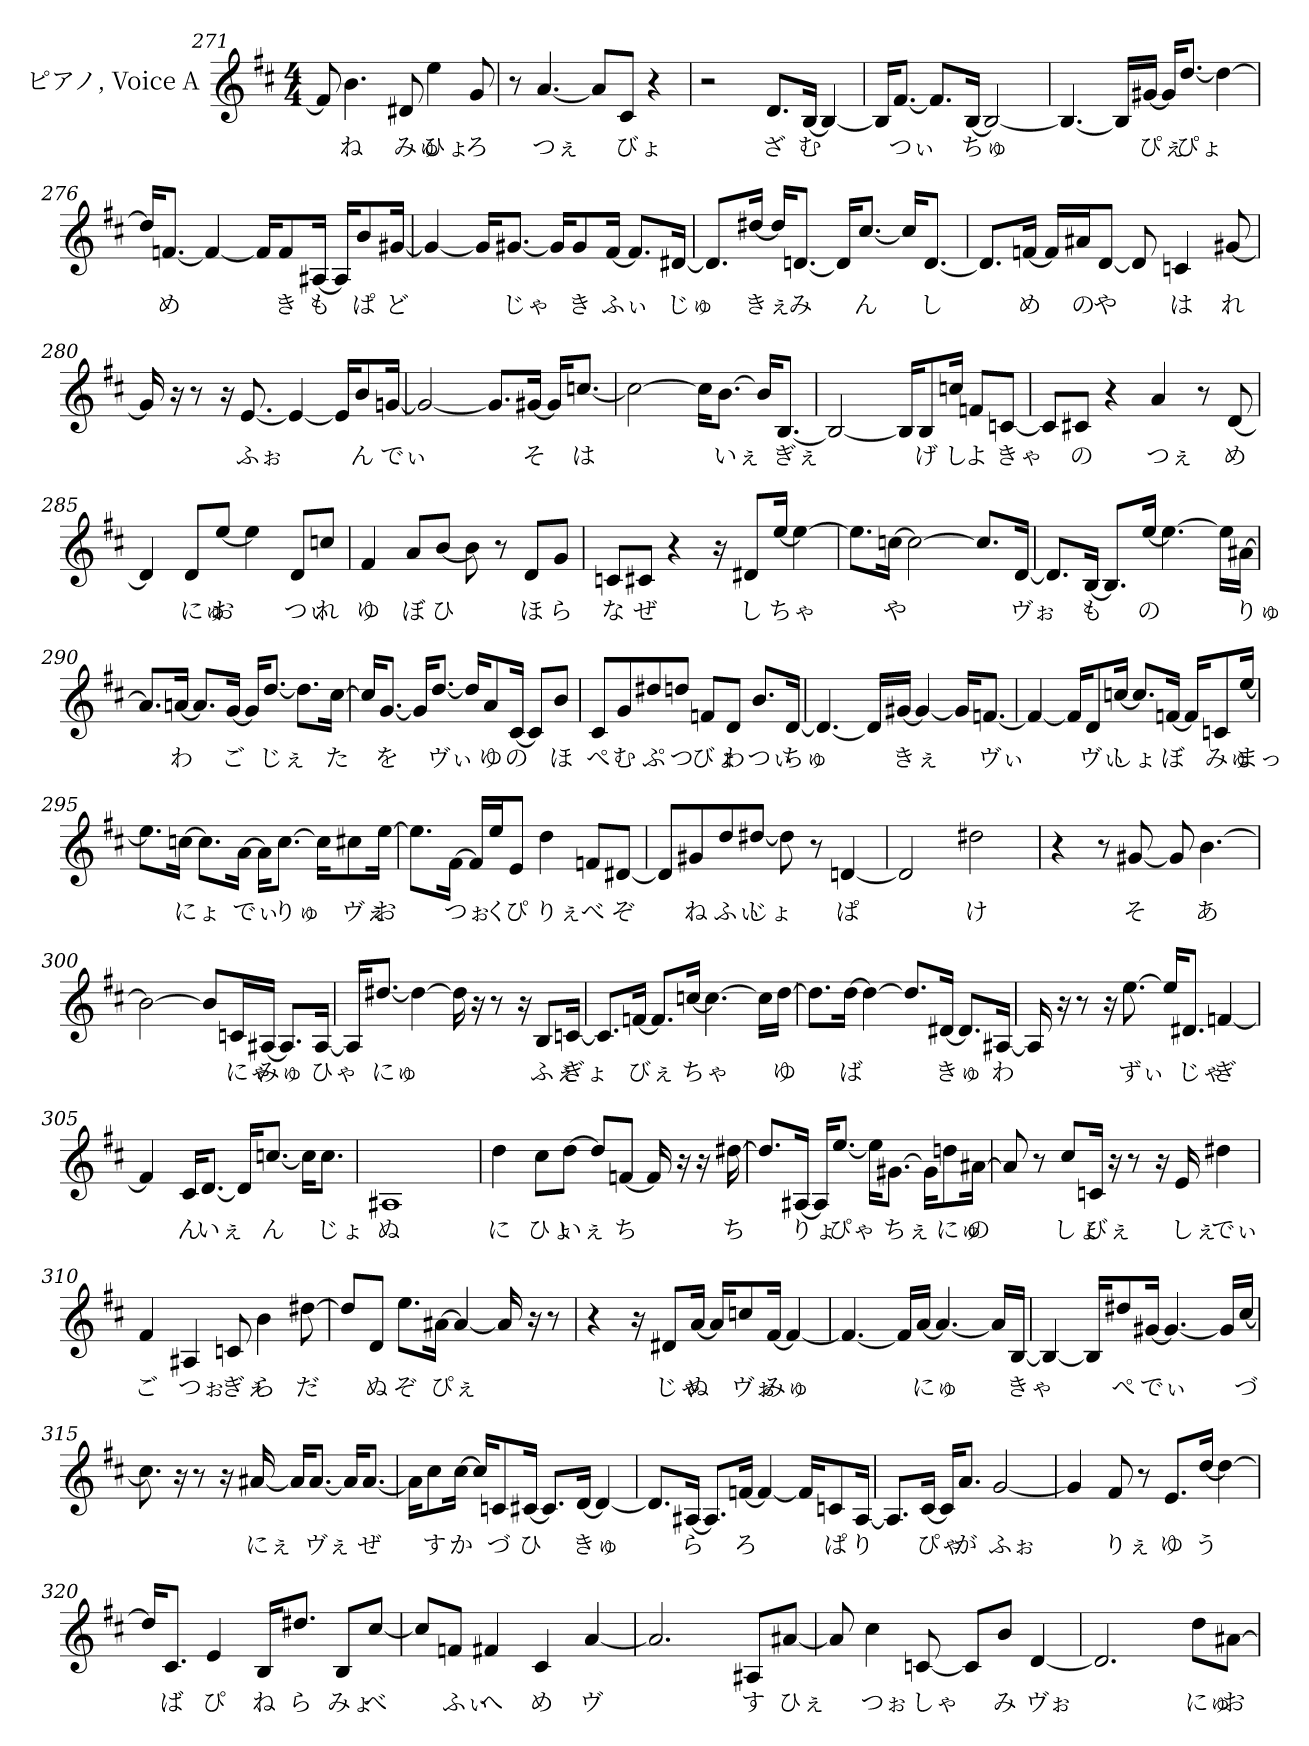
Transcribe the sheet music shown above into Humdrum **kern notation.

**kern	**text
*part1	*part1
*staff1	*staff1
*I"ピアノ, Voice A	*
*clefG2	*
*k[f#c#]	*
*M4/4	*
=271	=271
8f#/]	.
!	!LO:LY:b
4.b\	ね
!	!LO:LY:b
8d#X/	みゅ
!	!LO:LY:b
4ee\	ひょ
!	!LO:LY:b
8g/	ろ
=272	=272
8r	.
!	!LO:LY:b
[4.a/	つぇ
8a/L]	.
!	!LO:LY:b
8c#/J	びょ
4r	.
=273	=273
2r	.
!	!LO:LY:b
8.d/L	ざ
!	!LO:LY:b
[16B/Jk	む
4B/_	.
=274	=274
16B/KL]	.
!	!LO:LY:b
[8.f#/J	つぃ
8.f#/L]	.
!	!LO:LY:b
[16B/Jk	ちゅ
2B/_	.
=275	=275
4.B/_	.
16B/LL]	.
!	!LO:LY:b
[16g#X/JJ	ぴぇ
16g#/KL]	.
!	!LO:LY:b
[8.dd/J	ぴょ
4dd\_	.
!!LO:LB:g=z
=276	=276
16dd/KL]	.
!	!LO:LY:b
[8.fn/J	め
4f/_	.
16f/KL]	.
!	!LO:LY:b
8f/	き
!	!LO:LY:b
[16A#X/Jk	も
16A#/KL]	.
!	!LO:LY:b
8b/	ぱ
!	!LO:LY:b
[16g#X/Jk	ど
=277	=277
4g#/_	.
16g#/KL]	.
!	!LO:LY:b
[8.g#X/J	じゃ
16g#/KL]	.
!	!LO:LY:b
8g#/	き
!	!LO:LY:b
[16f#/Jk	ふぃ
8.f#/L]	.
!	!LO:LY:b
[16d#X/Jk	じゅ
=278	=278
8.d#/L]	.
!	!LO:LY:b
[16dd#X/Jk	きぇ
16dd#/KL]	.
!	!LO:LY:b
[8.dn/J	み
16d/KL]	.
!	!LO:LY:b
[8.cc#/J	ん
16cc#/KL]	.
!	!LO:LY:b
[8.d/J	し
!!LO:LB:g=z
=279	=279
8.d/L]	.
!	!LO:LY:b
[16fn/Jk	め
16f/LL]	.
!	!LO:LY:b
16a#X/J	の
!	!LO:LY:b
[8d/J	や
8d/]	.
!	!LO:LY:b
4cn/	は
!	!LO:LY:b
[8g#X/	れ
=280	=280
16g#/]	.
16r	.
8r	.
16r	.
!	!LO:LY:b
[8.e/	ふぉ
4e/_	.
16e/KL]	.
!	!LO:LY:b
8b/	ん
!	!LO:LY:b
[16gn/Jk	でぃ
=281	=281
2g/_	.
8.g/L]	.
!	!LO:LY:b
[16g#X/Jk	そ
16g#/KL]	.
!	!LO:LY:b
[8.ccn/J	は
=282	=282
2cc\_	.
16cc\KL]	.
!	!LO:LY:b
[8.b\J	いぇ
16b/KL]	.
!	!LO:LY:b
[8.B/J	ぎぇ
!!LO:PB:g=z
=283	=283
2B/_	.
16B/KL]	.
!	!LO:LY:b
8B/	げ
!	!LO:LY:b
16ccn/Jk	し
!	!LO:LY:b
8fn/L	よ
!	!LO:LY:b
[8cn/J	きゃ
=284	=284
8c/L]	.
!	!LO:LY:b
8c#X/J	の
4r	.
!	!LO:LY:b
4a/	つぇ
8r	.
!	!LO:LY:b
[8d/	め
=285	=285
4d/]	.
!	!LO:LY:b
8d/L	にゅ
!	!LO:LY:b
[8ee/J	お
4ee\]	.
!	!LO:LY:b
8d/L	つぃ
!	!LO:LY:b
8ccn/J	れ
=286	=286
!	!LO:LY:b
4f#/	ゆ
!	!LO:LY:b
8a/L	ぼ
!	!LO:LY:b
[8b/J	ひ
8b\]	.
8r	.
!	!LO:LY:b
8d/L	ほ
!	!LO:LY:b
8g/J	ら
=287	=287
!	!LO:LY:b
8cn/L	な
!	!LO:LY:b
8c#X/J	ぜ
4r	.
16r	.
!	!LO:LY:b
8d#X/L	し
!	!LO:LY:b
[16ee/Jk	ちゃ
4ee\_	.
!!LO:LB:g=z
=288	=288
8.ee\L]	.
!	!LO:LY:b
[16ccn\Jk	や
2cc\_	.
8.cc/L]	.
!	!LO:LY:b
[16d/Jk	ヴぉ
=289	=289
8.d/L]	.
!	!LO:LY:b
[16B/Jk	も
8.B/L]	.
!	!LO:LY:b
[16ee/Jk	の
4.ee\_	.
16ee\LL]	.
!	!LO:LY:b
[16a#X\JJ	りゅ
=290	=290
8.a#/L]	.
!	!LO:LY:b
[16an/Jk	わ
8.a/L]	.
!	!LO:LY:b
[16g/Jk	ご
16g/KL]	.
!	!LO:LY:b
[8.dd/J	じぇ
8.dd\L]	.
!	!LO:LY:b
[16cc#\Jk	た
=291	=291
16cc#/KL]	.
!	!LO:LY:b
[8.g/J	を
16g/KL]	.
!	!LO:LY:b
[8.dd/J	ヴぃ
16dd/KL]	.
!	!LO:LY:b
8a/	ゆ
!	!LO:LY:b
[16c#/Jk	の
8c#/L]	.
!	!LO:LY:b
8b/J	ほ
!!LO:LB:g=z
=292	=292
!	!LO:LY:b
8c#/L	ぺ
!	!LO:LY:b
8g/	む
!	!LO:LY:b
8dd#X/	ぷ
!	!LO:LY:b
8ddn/J	つ
!	!LO:LY:b
8fn/L	びょ
!	!LO:LY:b
8d/J	わ
!	!LO:LY:b
8.b/L	つぃ
!	!LO:LY:b
[16d/Jk	ちゅ
=293	=293
4.d/_	.
16d/LL]	.
!	!LO:LY:b
[16g#X/JJ	きぇ
4g#/_	.
16g#/KL]	.
!	!LO:LY:b
[8.fn/J	ヴぃ
=294	=294
4f/_	.
16f/KL]	.
!	!LO:LY:b
8d/	ヴぃ
!	!LO:LY:b
[16ccn/Jk	しょ
8.cc/L]	.
!	!LO:LY:b
[16fn/Jk	ぼ
16f/KL]	.
!	!LO:LY:b
8cn/	みゅ
!	!LO:LY:b
[16ee/Jk	まっ
!!LO:LB:g=z
=295	=295
8.ee\L]	.
!	!LO:LY:b
[16ccn\Jk	にょ
8.cc\L]	.
!	!LO:LY:b
[16a\Jk	でぃ
16a\KL]	.
!	!LO:LY:b
[8.cc\J	りゅ
16cc\KL]	.
!	!LO:LY:b
8cc#X\	ヴぇ
!	!LO:LY:b
[16ee\Jk	お
=296	=296
8.ee\L]	.
!	!LO:LY:b
[16f#\Jk	つぉ
16f#/LL]	.
!	!LO:LY:b
16ee/J	く
!	!LO:LY:b
8e/J	ぴ
!	!LO:LY:b
4dd\	りぇ
!	!LO:LY:b
8fn/L	べ
!	!LO:LY:b
[8d#X/J	ぞ
=297	=297
8d#/L]	.
!	!LO:LY:b
8g#X/	ね
!	!LO:LY:b
8dd/	ふぃ
!	!LO:LY:b
[8dd#X/J	じょ
8dd#\]	.
8r	.
!	!LO:LY:b
[4dn/	ぱ
=298	=298
2d/]	.
!	!LO:LY:b
2dd#X\	け
=299	=299
4r	.
8r	.
!	!LO:LY:b
[8g#X/	そ
8g#/]	.
!	!LO:LY:b
[4.b\	あ
!!LO:LB:g=z
=300	=300
2b\_	.
8b/L]	.
!	!LO:LY:b
16cn/L	にゃ
!	!LO:LY:b
[16A#X/JJ	みゅ
8.A#/L]	.
!	!LO:LY:b
[16A#/Jk	ひゃ
=301	=301
16A#/KL]	.
!	!LO:LY:b
[8.dd#X/J	にゅ
4dd#\_	.
16dd#\]	.
16r	.
8r	.
16r	.
!	!LO:LY:b
8B/L	ふぇ
!	!LO:LY:b
[16cn/Jk	ぎょ
=302	=302
8.c/L]	.
!	!LO:LY:b
[16fn/Jk	びぇ
8.f/L]	.
!	!LO:LY:b
[16ccn/Jk	ちゃ
4.cc\_	.
16cc\LL]	.
!	!LO:LY:b
[16dd\JJ	ゆ
=303	=303
8.dd\L]	.
!	!LO:LY:b
[16dd\Jk	ば
4dd\_	.
8.dd/L]	.
!	!LO:LY:b
[16d#X/Jk	きゅ
8.d#/L]	.
!	!LO:LY:b
[16A#X/Jk	わ
!!LO:LB:g=z
=304	=304
16A#/]	.
16r	.
8r	.
16r	.
!	!LO:LY:b
[8.ee\	ずぃ
16ee/KL]	.
!	!LO:LY:b
8.d#X/J	じゃ
!	!LO:LY:b
[4fn/	ぎ
=305	=305
4f/]	.
!	!LO:LY:b
16c#/KL	ん
!	!LO:LY:b
[8.d/J	いぇ
16d/KL]	.
!	!LO:LY:b
[8.ccn/J	ん
16cc\KL]	.
!	!LO:LY:b
8.cc\J	じょ
=306	=306
!	!LO:LY:b
1A#X	ぬ
=307	=307
!	!LO:LY:b
4dd\	に
!	!LO:LY:b
8cc#\L	ひょ
!	!LO:LY:b
[8dd\J	いぇ
8dd/L]	.
!	!LO:LY:b
[8fn/J	ち
16f/]	.
16r	.
16r	.
!	!LO:LY:b
[16dd#X\	ち
!!LO:LB:g=z
=308	=308
8.dd#/L]	.
!	!LO:LY:b
[16A#X/Jk	りょ
16A#/KL]	.
!	!LO:LY:b
[8.ee/J	ぴゃ
16ee\KL]	.
!	!LO:LY:b
[8.g#X\J	ちぇ
16g#\KL]	.
!	!LO:LY:b
8ddn\	にゅ
!	!LO:LY:b
[16a#X\Jk	の
=309	=309
8a#/]	.
8r	.
!	!LO:LY:b
8cc#/L	しょ
!	!LO:LY:b
16cn/Jk	びぇ
16r	.
8r	.
16r	.
!	!LO:LY:b
16e/	しぇ
!	!LO:LY:b
4dd#X\	でぃ
=310	=310
!	!LO:LY:b
4f#/	ご
!	!LO:LY:b
4A#X/	つぉ
!	!LO:LY:b
8cn/	ぎぇ
!	!LO:LY:b
4b\	ら
!	!LO:LY:b
[8dd#X\	だ
=311	=311
8dd#/L]	.
!	!LO:LY:b
8d/J	ぬ
!	!LO:LY:b
8.ee\L	ぞ
!	!LO:LY:b
[16a#X\Jk	ぴぇ
4a#/_	.
16a#/]	.
16r	.
8r	.
!!LO:LB:g=z
=312	=312
4r	.
16r	.
!	!LO:LY:b
8d#X/L	じゃ
!	!LO:LY:b
[16a/Jk	ぬ
16a/KL]	.
!	!LO:LY:b
8ccn/	ヴぉ
!	!LO:LY:b
[16f#/Jk	みゅ
4f#/_	.
=313	=313
4.f#/_	.
16f#/LL]	.
!	!LO:LY:b
[16a/JJ	にゅ
4.a/_	.
16a/LL]	.
!	!LO:LY:b
[16B/JJ	きゃ
=314	=314
4B/_	.
16B/KL]	.
!	!LO:LY:b
8dd#X/	ぺ
!	!LO:LY:b
[16g#X/Jk	でぃ
4.g#/_	.
16g#/LL]	.
!	!LO:LY:b
[16cc#/JJ	づ
=315	=315
8.cc#\]	.
16r	.
8r	.
16r	.
!	!LO:LY:b
[16a#X/	にぇ
16a#/KL]	.
!	!LO:LY:b
[8.a#/J	ヴぇ
16a#/KL]	.
!	!LO:LY:b
[8.a#/J	ぜ
!!LO:LB:g=z
=316	=316
16a#\KL]	.
!	!LO:LY:b
8cc#\	す
!	!LO:LY:b
[16cc#\Jk	か
16cc#/KL]	.
!	!LO:LY:b
8cn/	づ
!	!LO:LY:b
[16c#X/Jk	ひ
8.c#/L]	.
!	!LO:LY:b
[16d/Jk	きゅ
4d/_	.
=317	=317
8.d/L]	.
!	!LO:LY:b
[16A#X/Jk	ら
8.A#/L]	.
!	!LO:LY:b
[16fn/Jk	ろ
4f/_	.
16f/KL]	.
!	!LO:LY:b
8cn/	ぱ
!	!LO:LY:b
[16A#/Jk	り
=318	=318
8.A#/L]	.
!	!LO:LY:b
[16c#/Jk	ぴゃ
16c#/KL]	.
!	!LO:LY:b
8.a/J	が
!	!LO:LY:b
[2g/	ふぉ
=319	=319
4g/]	.
!	!LO:LY:b
8f#/	りぇ
8r	.
!	!LO:LY:b
8.e/L	ゆ
!	!LO:LY:b
[16dd/Jk	う
4dd\_	.
!!LO:PB:g=z
=320	=320
16dd/KL]	.
!	!LO:LY:b
8.c#/J	ば
!	!LO:LY:b
4e/	ぴ
!	!LO:LY:b
16B/KL	ね
!	!LO:LY:b
8.dd#X/J	ら
!	!LO:LY:b
8B/L	みょ
!	!LO:LY:b
[8cc#/J	べ
=321	=321
8cc#/L]	.
!	!LO:LY:b
8fn/J	ふぃ
!	!LO:LY:b
4f#X/	へ
!	!LO:LY:b
4c#/	め
!	!LO:LY:b
[4a/	ヴ
=322	=322
2.a/]	.
!	!LO:LY:b
8A#X/L	す
!	!LO:LY:b
[8a#X/J	ひぇ
=323	=323
8a#/]	.
!	!LO:LY:b
4cc#\	つぉ
!	!LO:LY:b
[8cn/	しゃ
8c/L]	.
!	!LO:LY:b
8b/J	み
!	!LO:LY:b
[4d/	ヴぉ
=324	=324
2.d/]	.
!	!LO:LY:b
8dd\L	にゅ
!	!LO:LY:b
[8a#X\J	お
=	=
*-	*-
